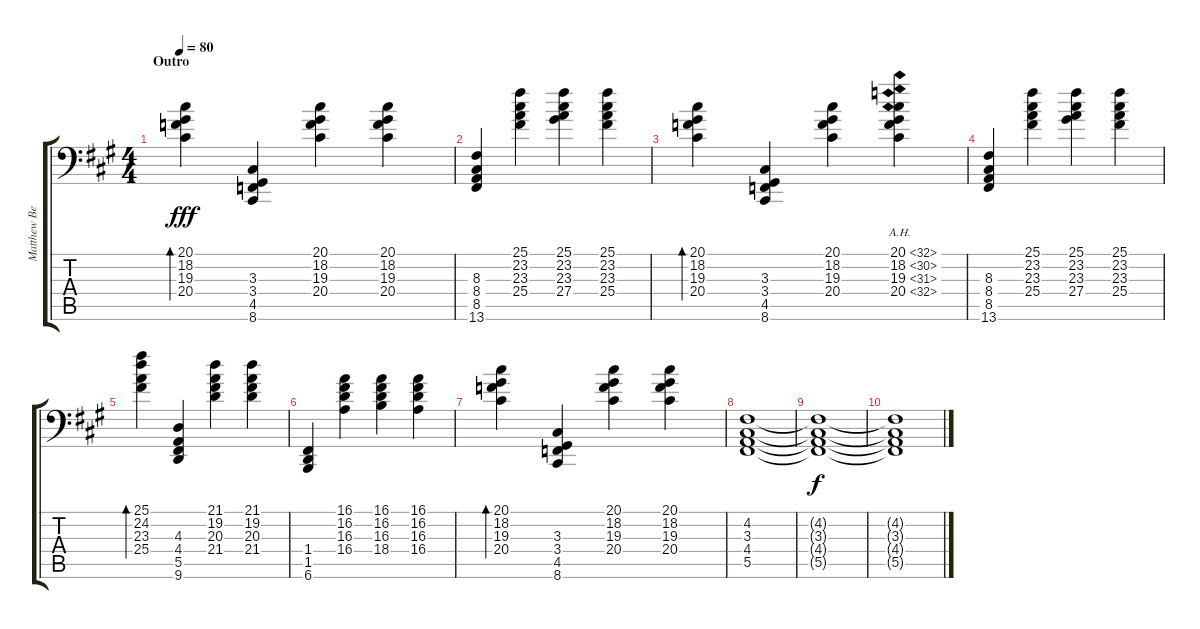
\track ("Matthew Bellamy Piano" "Matthew Be") {instrument acousticgrandpiano}
\staff {score tabs}
\tuning (F3 D3 Bb2 F2 Db2 F1) {hide}
\ts (4 4)
\section ("" "Outro")
\tempo 80
\clef f4
\ks a
(20.1 18.2 19.3 20.4).4{bd 120 dy fff} (3.3 3.4 4.5 8.6).4 (20.1 18.2 19.3 20.4).4 (20.1 18.2 19.3 20.4).4 |
(8.3 8.4 8.5 13.6).4 (25.1 23.2 23.3 25.4).4 (25.1 23.2 23.3 27.4).4 (25.1 23.2 23.3 25.4).4 |
(20.1 18.2 19.3 20.4).4{bd 120} (3.3 3.4 4.5 8.6).4 (20.1 18.2 19.3 20.4).4 (20.1{ah 12} 18.2{ah 12} 19.3{ah 12} 20.4{ah 12}).4 |
(8.3 8.4 8.5 13.6).4 (25.1 23.2 23.3 25.4).4 (25.1 23.2 23.3 27.4).4 (25.1 23.2 23.3 25.4).4 |
(25.1 24.2 23.3 25.4).4{bd 120} (4.3 4.4 5.5 9.6).4 (21.1 19.2 20.3 21.4).4 (21.1 19.2 20.3 21.4).4 |
(1.4 1.5 6.6).4 (16.1 16.2 16.3 16.4).4 (16.1 16.2 16.3 18.4).4 (16.1 16.2 16.3 16.4).4 |
(20.1 18.2 19.3 20.4).4{bd 120} (3.3 3.4 4.5 8.6).4 (20.1 18.2 19.3 20.4).4 (20.1 18.2 19.3 20.4).4 |
(4.2 3.3 4.4 5.5).1 |
(4.2{t} 3.3{t} 4.4{t} 5.5{t}).1{dy f} |
(4.2{t} 3.3{t} 4.4{t} 5.5{t}).1
